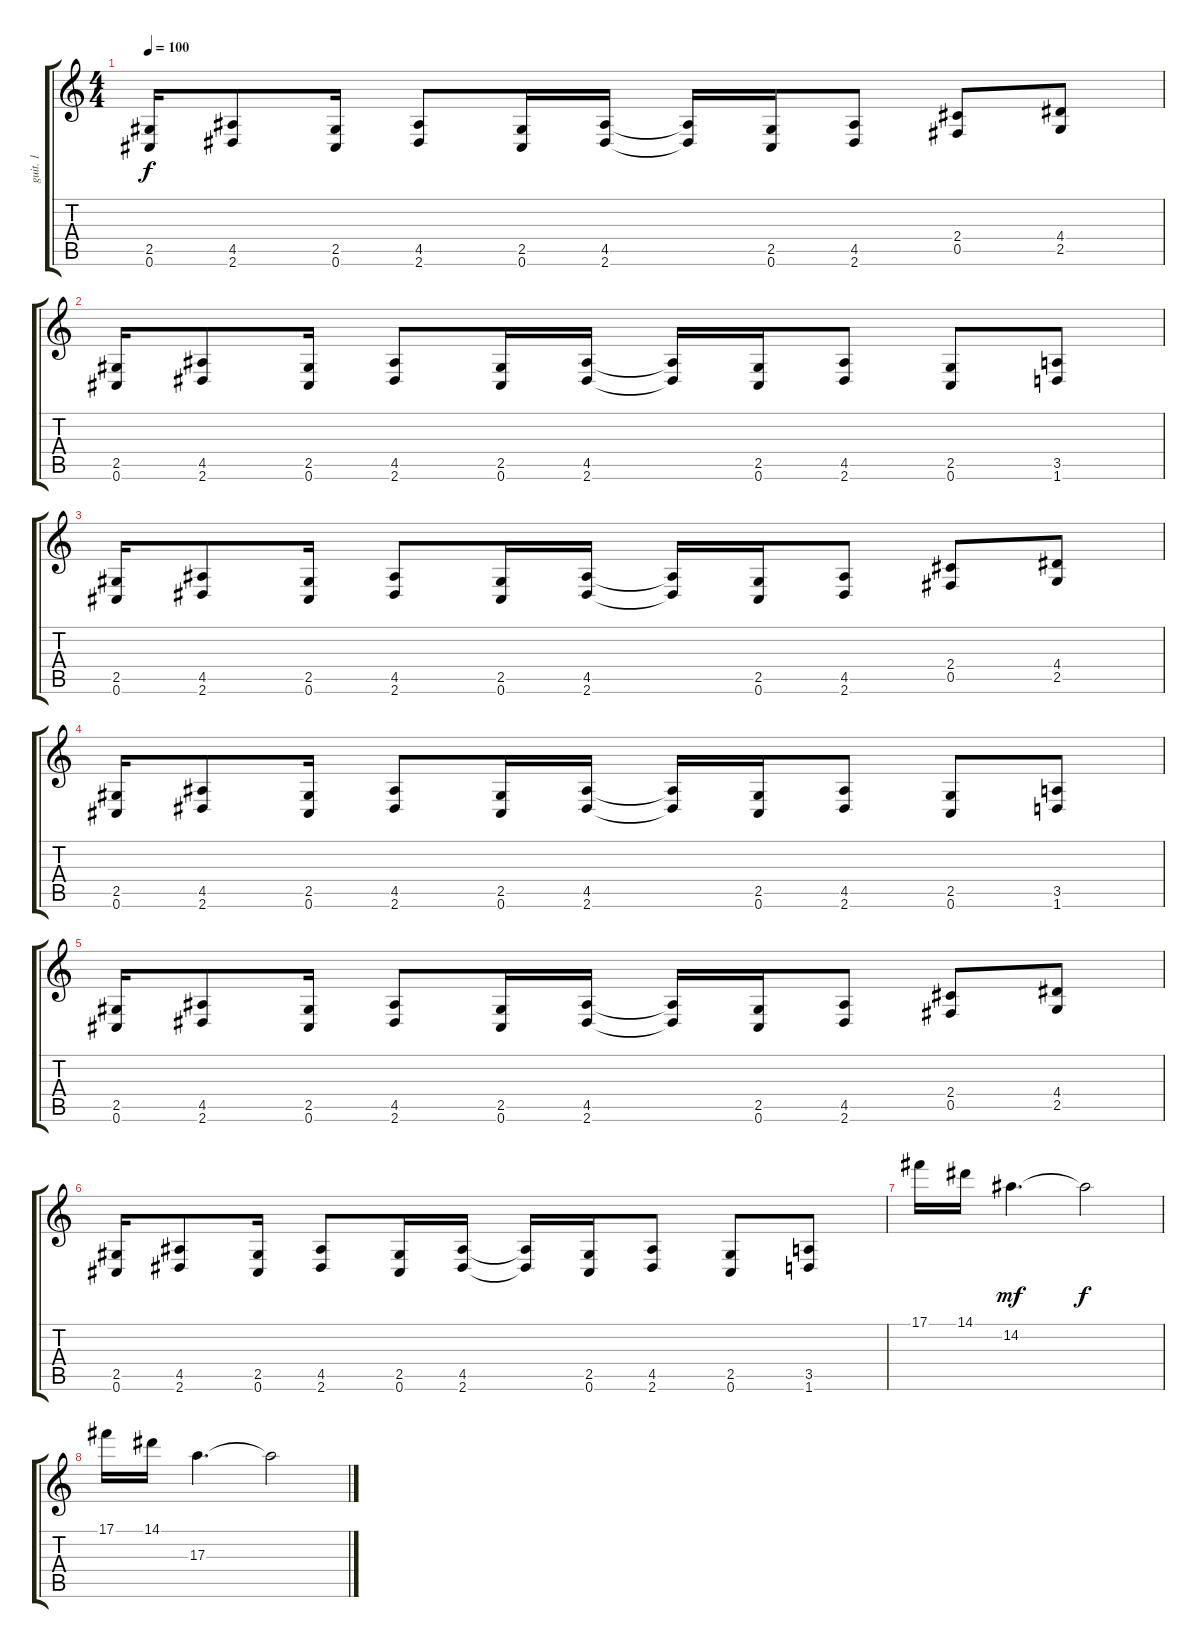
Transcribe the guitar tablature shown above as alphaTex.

\track ("guit. 1" "guit. 1") {instrument overdrivenguitar}
\staff {score tabs}
\tuning (Db4 Ab3 E3 B2 Gb2 Db2) {hide}
\ts (4 4)
\tempo 100
\clef g2
\ks c
(2.5 0.6).16{dy f} (4.5 2.6).8 (2.5 0.6).16 (4.5 2.6).8 (2.5 0.6).16 (4.5 2.6).16 (4.5{t} 2.6{t}).16 (2.5 0.6).16 (4.5 2.6).8 (2.4 0.5).8 (4.4 2.5).8 |
(2.5 0.6).16 (4.5 2.6).8 (2.5 0.6).16 (4.5 2.6).8 (2.5 0.6).16 (4.5 2.6).16 (4.5{t} 2.6{t}).16 (2.5 0.6).16 (4.5 2.6).8 (2.5 0.6).8 (3.5 1.6).8 |
(2.5 0.6).16 (4.5 2.6).8 (2.5 0.6).16 (4.5 2.6).8 (2.5 0.6).16 (4.5 2.6).16 (4.5{t} 2.6{t}).16 (2.5 0.6).16 (4.5 2.6).8 (2.4 0.5).8 (4.4 2.5).8 |
(2.5 0.6).16 (4.5 2.6).8 (2.5 0.6).16 (4.5 2.6).8 (2.5 0.6).16 (4.5 2.6).16 (4.5{t} 2.6{t}).16 (2.5 0.6).16 (4.5 2.6).8 (2.5 0.6).8 (3.5 1.6).8 |
(2.5 0.6).16 (4.5 2.6).8 (2.5 0.6).16 (4.5 2.6).8 (2.5 0.6).16 (4.5 2.6).16 (4.5{t} 2.6{t}).16 (2.5 0.6).16 (4.5 2.6).8 (2.4 0.5).8 (4.4 2.5).8 |
(2.5 0.6).16 (4.5 2.6).8 (2.5 0.6).16 (4.5 2.6).8 (2.5 0.6).16 (4.5 2.6).16 (4.5{t} 2.6{t}).16 (2.5 0.6).16 (4.5 2.6).8 (2.5 0.6).8 (3.5 1.6).8 |
17.1.16{instrument overdrivenguitar} 14.1.16 14.2.4{d dy mf} 14.2{t}.2{dy f} |
17.1.16 14.1.16 17.3.4{d} 17.3{t}.2
